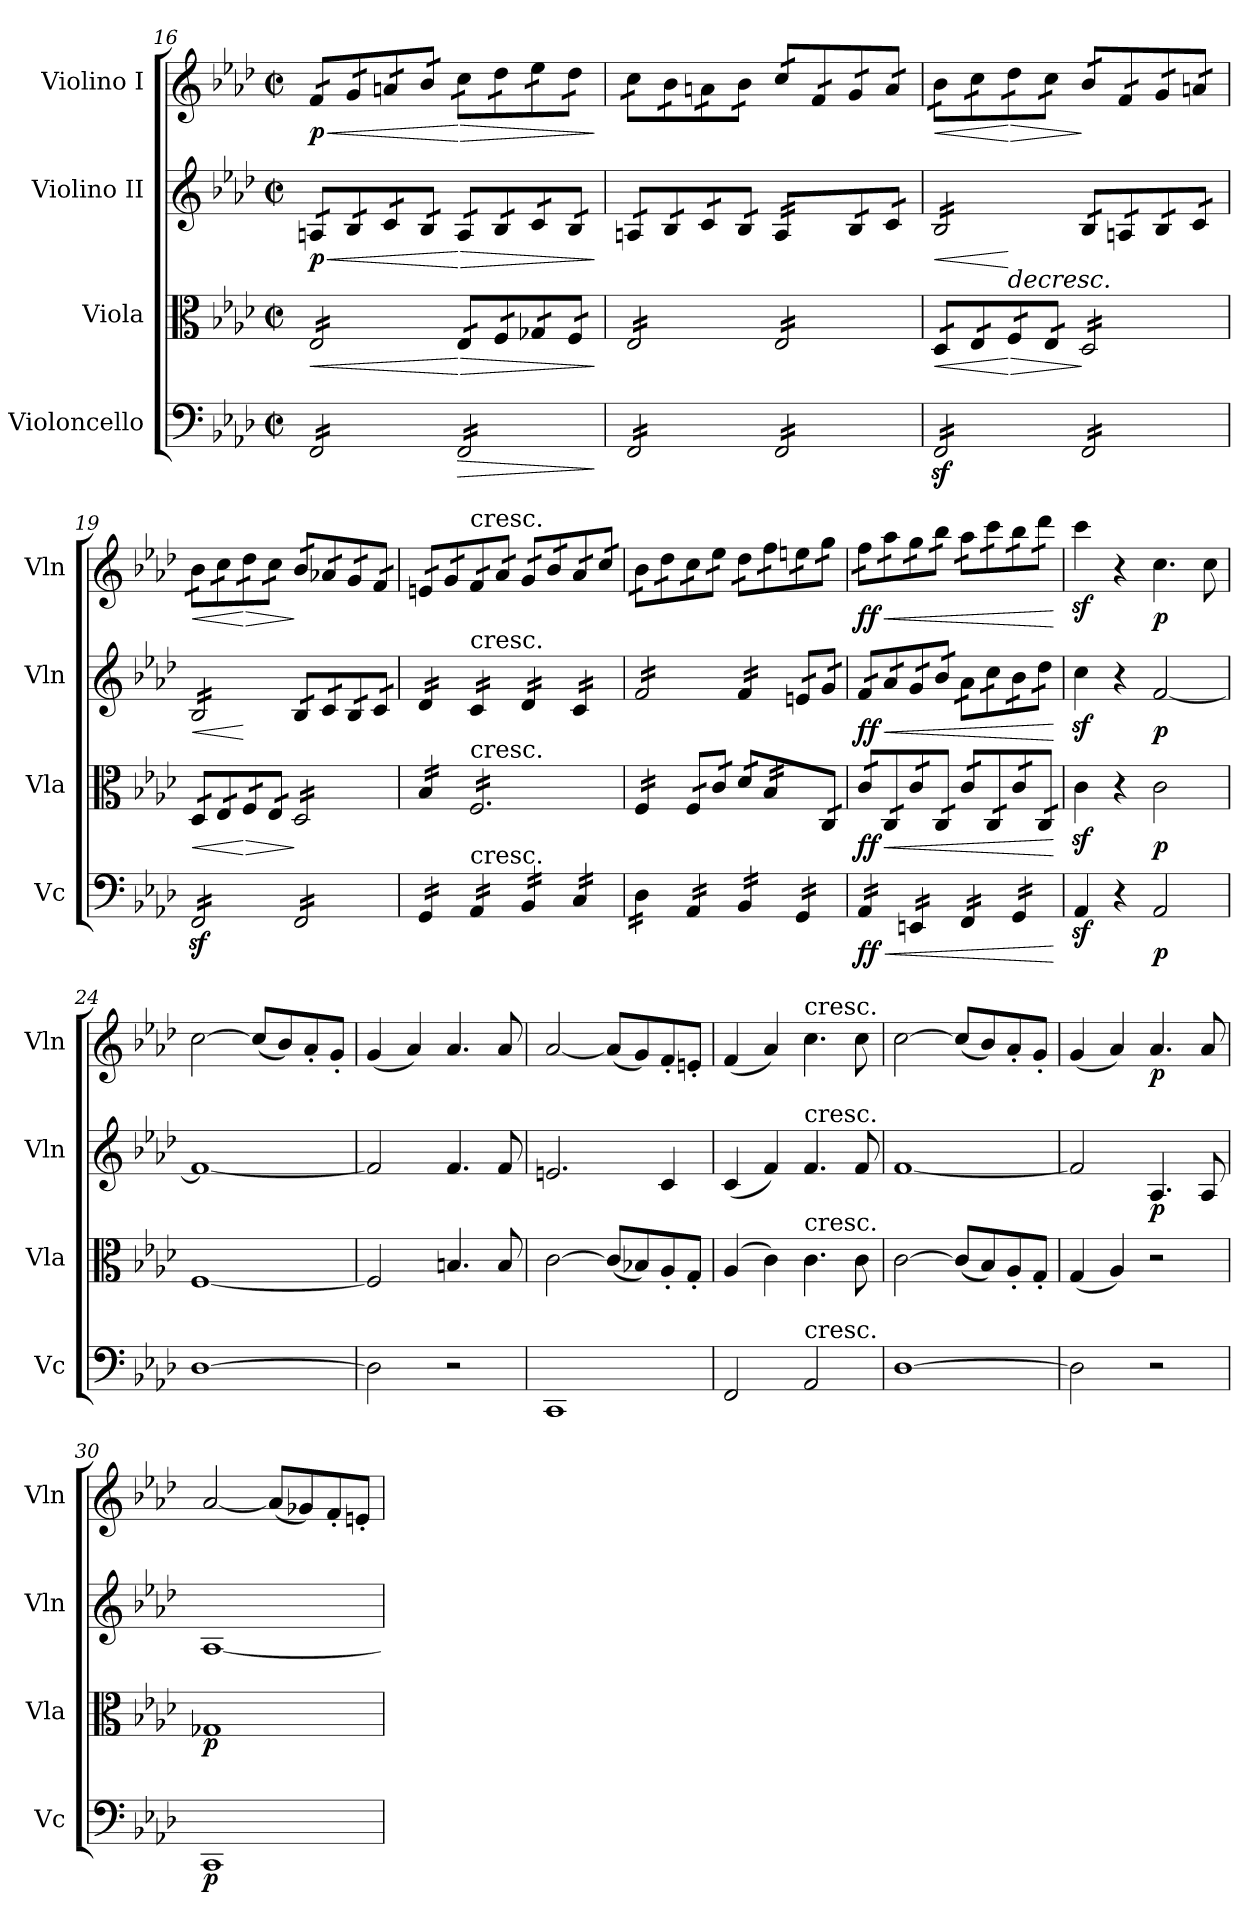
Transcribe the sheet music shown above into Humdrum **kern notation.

**kern	**dynam	**kern	**dynam	**kern	**dynam	**kern	**dynam
*part4	*part4	*part3	*part3	*part2	*part2	*part1	*part1
*staff4	*staff4	*staff3	*staff3	*staff2	*staff2	*staff1	*staff1
*I"Violoncello	*	*I"Viola	*	*I"Violino II	*	*I"Violino I	*
*I'Vc	*	*I'Vla	*	*I'Vln	*	*I'Vln	*
!!LO:PB:g=z
*clefF4	*	*clefC3	*	*clefG2	*	*clefG2	*
*k[b-e-a-d-]	*	*k[b-e-a-d-]	*	*k[b-e-a-d-]	*	*k[b-e-a-d-]	*
*M2/2	*	*M2/2	*	*M2/2	*	*M2/2	*
*met(c|)	*	*met(c|)	*	*met(c|)	*	*met(c|)	*
=16	=16	=16	=16	=16	=16	=16	=16
!	!	!	!LO:HP:b	!	!LO:HP:b	!	!LO:HP:b
!	!	!	!	!	!LO:DY:n=1:b	!	!LO:DY:n=1:b
*tremolo	*	*	*	*	*	*	*
*	*	*tremolo	*	*	*	*	*
*	*	*	*	*tremolo	*	*	*
*	*	*	*	*	*	*tremolo	*
16FF/LL	.	16E-/LL	<	16An/LL	< p	16f/LL	< p
16FF/	.	16E-/	.	16An/	.	16f/	.
16FF/	.	16E-/	.	16B-/	.	16g/	.
16FF/	.	16E-/	.	16B-/	.	16g/	.
16FF/	.	16E-/	.	16c/	.	16an/	.
16FF/	.	16E-/	.	16c/	.	16an/	.
16FF/	.	16E-/	.	16B-/	.	16b-/	.
16FF/JJ	.	16E-/JJ	.	16B-/JJ	.	16b-/JJ	.
!	!LO:HP:b	!	!LO:HP:n=1:b	!	!LO:HP:n=1:b	!	!LO:HP:n=1:b
16FF/LL	>	16E-/LL	[ >	16A/LL	[ >	16cc\LL	[ >
16FF/	.	16E-/	.	16A/	.	16cc\	.
16FF/	.	16F/	.	16B-/	.	16dd-\	.
16FF/	.	16F/	.	16B-/	.	16dd-\	.
16FF/	.	16G-X/	.	16c/	.	16ee-\	.
16FF/	.	16G-X/	.	16c/	.	16ee-\	.
16FF/	.	16F/	.	16B-/	.	16dd-\	.
16FF/JJ	.	16F/JJ	.	16B-/JJ	.	16dd-\JJ	.
.	]	.	]	.	]	.	]
=17	=17	=17	=17	=17	=17	=17	=17
16FF/LL	.	16E-/LL	.	16An/LL	.	16cc\LL	.
16FF/	.	16E-/	.	16An/	.	16cc\	.
16FF/	.	16E-/	.	16B-/	.	16b-\	.
16FF/	.	16E-/	.	16B-/	.	16b-\	.
16FF/	.	16E-/	.	16c/	.	16an\	.
16FF/	.	16E-/	.	16c/	.	16an\	.
16FF/	.	16E-/	.	16B-/	.	16b-\	.
16FF/JJ	.	16E-/JJ	.	16B-/JJ	.	16b-\JJ	.
16FF/LL	.	16E-/LL	.	16A/LL	.	16cc/LL	.
16FF/	.	16E-/	.	16A/	.	16cc/	.
16FF/	.	16E-/	.	16A/	.	16f/	.
16FF/	.	16E-/	.	16A/	.	16f/	.
16FF/	.	16E-/	.	16B-/	.	16g/	.
16FF/	.	16E-/	.	16B-/	.	16g/	.
16FF/	.	16E-/	.	16c/	.	16a/	.
16FF/JJ	.	16E-/JJ	.	16c/JJ	.	16a/JJ	.
=18	=18	=18	=18	=18	=18	=18	=18
!	!	!	!LO:HP:b	!	!LO:HP:b	!	!LO:HP:b
*	*	*	*	*^	*	*	*
16FFz</LL	.	16D-/LL	<	16B-/LL	4ryy	<	16b-\LL	<
16FFz</	.	16D-/	.	16B-/	.	.	16b-\	.
16FFz</	.	16E-/	.	16B-/	.	.	16cc\	.
16FFz</	.	16E-/	.	16B-/	.	.	16cc\	.
!	!	!	!LO:HP:n=1:b	!	!	!LO:HP:n=1:b	!	!LO:HP:n=1:b
16FFz</	.	16F/	[ >	16B-/	4ryy	[ >	16dd-\	[ >
16FFz</	.	16F/	.	16B-/	.	.	16dd-\	.
16FFz</	.	16E-/	.	16B-/	.	.	16cc\	.
16FFz</JJ	.	16E-/JJ	.	16B-/JJ	.	.	16cc\JJ	.
16FF/LL	.	16D-/LL	]	16B-/LL	2ryy	.	16b-/LL	]
16FF/	.	16D-/	.	16B-/	.	.	16b-/	.
16FF/	.	16D-/	.	16An/	.	.	16f/	.
16FF/	.	16D-/	.	16An/	.	.	16f/	.
16FF/	.	16D-/	.	16B-/	.	.	16g/	.
16FF/	.	16D-/	.	16B-/	.	.	16g/	.
16FF/	.	16D-/	.	16c/	.	.	16an/	.
16FF/JJ	.	16D-/JJ	.	16c/JJ	.	.	16an/JJ	.
=19	=19	=19	=19	=19	=19	=19	=19	=19
!	!	!	!LO:HP:b	!	!	!LO:HP:b	!	!LO:HP:b
16FFz</LL	.	16D-/LL	<	16B-/LL	4ryy	<	16b-\LL	<
16FFz</	.	16D-/	.	16B-/	.	.	16b-\	.
16FFz</	.	16E-/	.	16B-/	.	.	16cc\	.
16FFz</	.	16E-/	.	16B-/	.	.	16cc\	.
!	!	!	!LO:HP:n=1:b	!	!	!	!	!LO:HP:n=1:b
16FFz</	.	16F/	[ >	16B-/	4ryy	[	16dd-\	[ >
16FFz</	.	16F/	.	16B-/	.	.	16dd-\	.
16FFz</	.	16E-/	.	16B-/	.	.	16cc\	.
16FFz</JJ	.	16E-/JJ	.	16B-/JJ	.	.	16cc\JJ	.
16FF/LL	.	16D-/LL	]	16B-/LL	2ryy	]	16b-/LL	]
16FF/	.	16D-/	.	16B-/	.	.	16b-/	.
16FF/	.	16D-/	.	16c/	.	.	16a-X/	.
16FF/	.	16D-/	.	16c/	.	.	16a-X/	.
16FF/	.	16D-/	.	16B-/	.	.	16g/	.
16FF/	.	16D-/	.	16B-/	.	.	16g/	.
16FF/	.	16D-/	.	16c/	.	.	16f/	.
16FF/JJ	.	16D-/JJ	.	16c/JJ	.	.	16f/JJ	.
*	*	*	*	*v	*v	*	*	*
!!LO:LB:g=z
=20	=20	=20	=20	=20	=20	=20	=20
16GG/LL	.	16B-/LL	.	16d-/LL	.	16en/LL	.
16GG/	.	16B-/	.	16d-/	.	16en/	.
16GG/	.	16B-/	.	16d-/	.	16g/	.
16GG/JJ	.	16B-/JJ	.	16d-/JJ	.	16g/	.
!	!	!	!	!	!	!LO:TX:a:t=cresc.	!
!	!	!	!	!LO:TX:a:t=cresc.	!	!	!
!	!	!LO:TX:a:t=cresc.	!	!	!	!	!
!LO:TX:a:t=cresc.	!	!	!	!	!	!	!
16AA-/LL	.	16F/LL	.	16c/LL	.	16f/	.
16AA-/	.	16F/	.	16c/	.	16f/	.
16AA-/	.	16F/	.	16c/	.	16a-/	.
16AA-/JJ	.	16F/	.	16c/JJ	.	16a-/JJ	.
16BB-/LL	.	16F/	.	16d-/LL	.	16g/LL	.
16BB-/	.	16F/	.	16d-/	.	16g/	.
16BB-/	.	16F/	.	16d-/	.	16b-/	.
16BB-/JJ	.	16F/	.	16d-/JJ	.	16b-/	.
16C/LL	.	16F/	.	16c/LL	.	16a-/	.
16C/	.	16F/	.	16c/	.	16a-/	.
16C/	.	16F/	.	16c/	.	16cc/	.
16C/JJ	.	16F/JJ	.	16c/JJ	.	16cc/JJ	.
=21	=21	=21	=21	=21	=21	=21	=21
16D-\LL	.	16F/LL	.	16f/LL	.	16b-\LL	.
16D-\	.	16F/	.	16f/	.	16b-\	.
16D-\	.	16F/	.	16f/	.	16dd-\	.
16D-\JJ	.	16F/JJ	.	16f/	.	16dd-\	.
16AA-/LL	.	16F/LL	.	16f/	.	16cc\	.
16AA-/	.	16F/	.	16f/	.	16cc\	.
16AA-/	.	16c/	.	16f/	.	16ee-\	.
16AA-/JJ	.	16c/JJ	.	16f/JJ	.	16ee-\JJ	.
16BB-/LL	.	16d-/LL	.	16f/LL	.	16dd-\LL	.
16BB-/	.	16d-/	.	16f/	.	16dd-\	.
16BB-/	.	16B-/	.	16f/	.	16ff\	.
16BB-/JJ	.	16B-/	.	16f/JJ	.	16ff\	.
16GG/LL	.	16B-/	.	16en/LL	.	16een\	.
16GG/	.	16B-/	.	16en/	.	16een\	.
16GG/	.	16C/	.	16g/	.	16gg\	.
16GG/JJ	.	16C/JJ	.	16g/JJ	.	16gg\JJ	.
=22	=22	=22	=22	=22	=22	=22	=22
!	!LO:HP:b	!	!	!	!	!	!
!	!LO:DY:n=1:b	!	!LO:DY:b	!	!LO:DY:b	!	!LO:DY:b
16AA-/LL	< ff	16c/LL	ff	16f/LL	ff	16ff\LL	ff
16AA-/	.	16c/	.	16f/	.	16ff\	.
!	!	!	!LO:HP:b	!	!LO:HP:b	!	!LO:HP:b
16AA-/	.	16C/	<	16a-/	<	16aa-\	<
16AA-/JJ	.	16C/	.	16a-/	.	16aa-\	.
16EEn/LL	.	16c/	.	16g/	.	16gg\	.
16EEn/	.	16c/	.	16g/	.	16gg\	.
16EEn/	.	16C/	.	16b-/	.	16bb-\	.
16EEn/JJ	.	16C/JJ	.	16b-/JJ	.	16bb-\JJ	.
16FF/LL	.	16c/LL	.	16a-\LL	.	16aa-\LL	.
16FF/	.	16c/	.	16a-\	.	16aa-\	.
16FF/	.	16C/	.	16cc\	.	16ccc\	.
16FF/JJ	.	16C/	.	16cc\	.	16ccc\	.
16GG/LL	.	16c/	.	16b-\	.	16bb-\	.
16GG/	.	16c/	.	16b-\	.	16bb-\	.
16GG/	.	16C/	.	16dd-\	.	16ddd-\	.
16GG/JJ	.	16C/JJ	.	16dd-\JJ	.	16ddd-\JJ	.
*	*	*	*	*	*	*Xtremolo	*
*	*	*	*	*Xtremolo	*	*	*
*	*	*Xtremolo	*	*	*	*	*
*Xtremolo	*	*	*	*	*	*	*
.	[	.	[	.	[	.	[
=23	=23	=23	=23	=23	=23	=23	=23
4AA-z</	.	4cz<\	.	4ccz<\	.	4cccz<\	.
4r	.	4r	.	4r	.	4r	.
!	!LO:DY:b	!	!LO:DY:b	!	!LO:DY:b	!	!LO:DY:b
2AA-/	p	2c\	p	[2f/	p	4.cc\	p
.	.	.	.	.	.	8cc\	.
=24	=24	=24	=24	=24	=24	=24	=24
[1D-	.	[1F	.	1f_	.	[2cc\	.
.	.	.	.	.	.	(8cc/L]	.
.	.	.	.	.	.	8b-/)	.
.	.	.	.	.	.	8a-'/	.
.	.	.	.	.	.	8g'/J	.
!!LO:LB:g=z
=25	=25	=25	=25	=25	=25	=25	=25
2D-\]	.	2F/]	.	2f/]	.	(4g/	.
.	.	.	.	.	.	4a-/)	.
2r	.	4.Bn/	.	4.f/	.	4.a-/	.
.	.	8B/	.	8f/	.	8a-/	.
=26	=26	=26	=26	=26	=26	=26	=26
1CC	.	[2c\	.	2.en/	.	[2a-/	.
.	.	(8c/L]	.	.	.	(8a-/L]	.
.	.	8B-X/)	.	.	.	8g/)	.
.	.	8A-'/	.	4c/	.	8f'/	.
.	.	8G'/J	.	.	.	8en'/J	.
=27	=27	=27	=27	=27	=27	=27	=27
2FF/	.	(4A-/	.	(4c/	.	(4f/	.
.	.	4c\)	.	4f/)	.	4a-/)	.
!	!	!	!	!	!	!LO:TX:a:t=cresc.	!
!	!	!	!	!LO:TX:a:t=cresc.	!	!	!
!	!	!LO:TX:a:t=cresc.	!	!	!	!	!
!LO:TX:a:t=cresc.	!	!	!	!	!	!	!
2AA-/	.	4.c\	.	4.f/	.	4.cc\	.
.	.	8c\	.	8f/	.	8cc\	.
=28	=28	=28	=28	=28	=28	=28	=28
[1D-	.	[2c\	.	[1f	.	[2cc\	.
.	.	(8c/L]	.	.	.	(8cc/L]	.
.	.	8B-/)	.	.	.	8b-/)	.
.	.	8A-'/	.	.	.	8a-'/	.
.	.	8G'/J	.	.	.	8g'/J	.
=29	=29	=29	=29	=29	=29	=29	=29
2D-\]	.	(4G/	.	2f/]	.	(4g/	.
.	.	4A-/)	.	.	.	4a-/)	.
!	!	!	!	!	!LO:DY:b	!	!LO:DY:b
2r	.	2r	.	4.A-/	p	4.a-/	p
.	.	.	.	8A-/	.	8a-/	.
=30	=30	=30	=30	=30	=30	=30	=30
!	!LO:DY:b	!	!LO:DY:b	!	!	!	!
1CC	p	1G-X	p	[1A-	.	[2a-/	.
.	.	.	.	.	.	(8a-/L]	.
.	.	.	.	.	.	8g-X/)	.
.	.	.	.	.	.	8f'/	.
.	.	.	.	.	.	8en'/J	.
=	=	=	=	=	=	=	=
*-	*-	*-	*-	*-	*-	*-	*-
